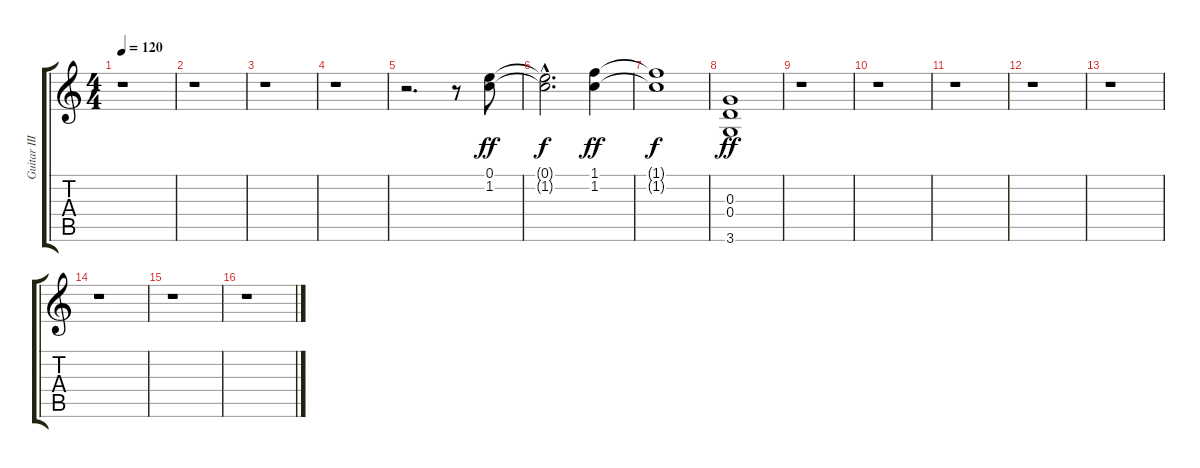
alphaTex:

\track ("Guitar III" "Guitar III") {instrument electricguitarjazz}
\staff {score tabs}
\tuning (E4 B3 G3 D3 A2 E2) {hide}
\ts (4 4)
\tempo 120
\clef g2
\ks c
r.1{dy ff} |
r.1 |
r.1 |
r.1 |
r.2{d} r.8 (0.1 1.2).8 |
(0.1{hac t} 1.2{hac t}).2{d dy f} (1.1 1.2).4{dy ff} |
(1.1{t} 1.2{t}).1{dy f} |
(0.3 0.4 3.6).1{dy ff} |
r.1 |
r.1 |
r.1 |
r.1 |
r.1 |
r.1 |
r.1 |
r.1
